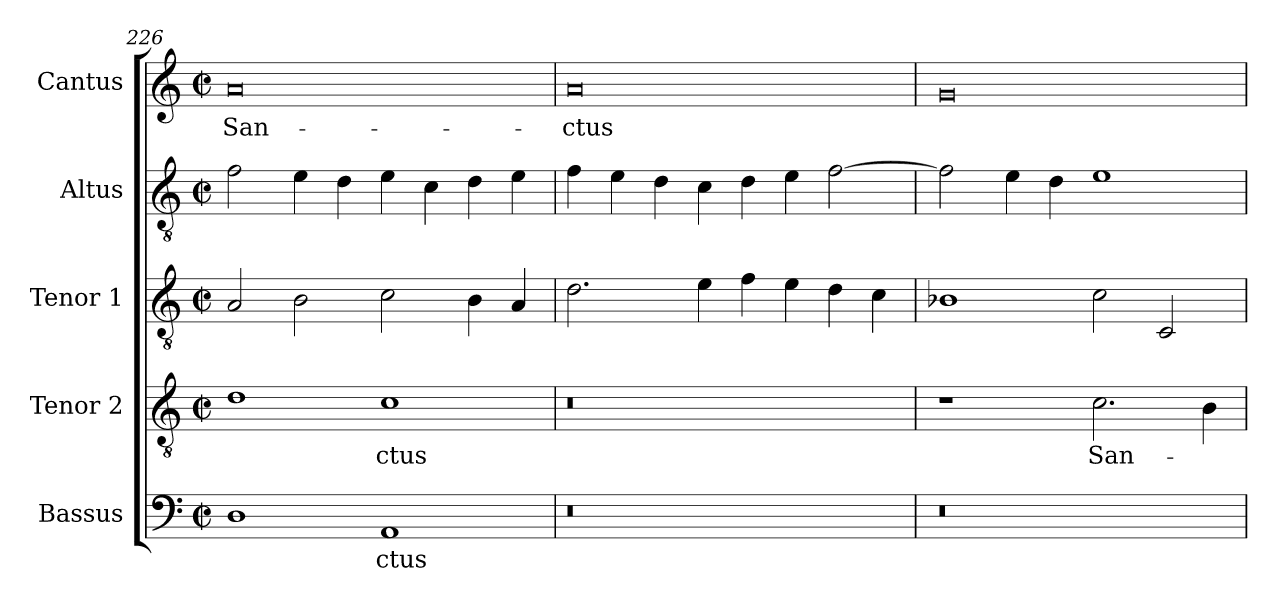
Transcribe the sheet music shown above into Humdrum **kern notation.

**kern	**text	**kern	**text	**kern	**kern	**kern	**text
*part5	*part5	*part4	*part4	*part3	*part2	*part1	*part1
*staff5	*staff5	*staff4	*staff4	*staff3	*staff2	*staff1	*staff1
*I"Bassus	*	*I"Tenor 2	*	*I"Tenor 1	*I"Altus	*I"Cantus	*
*clefF4	*	*clefGv2	*	*clefGv2	*clefGv2	*clefG2	*
*k[]	*	*k[]	*	*k[]	*k[]	*k[]	*
*C:	*	*C:	*	*C:	*C:	*C:	*
*M2/2	*	*M2/2	*	*M2/2	*M2/2	*M2/2	*
*met(c|)	*	*met(c|)	*	*met(c|)	*met(c|)	*met(c|)	*
=226	=226	=226	=226	=226	=226	=226	=226
!	!	!	!	!	!	!	!LO:LY:b:cj
1D	.	1d	.	2A/	2f\	0a	San-
.	.	.	.	2B\	4e\	.	.
.	.	.	.	.	4d\	.	.
!	!LO:LY:b:cj	!	!LO:LY:b:cj	!	!	!	!
1AA	-ctus	1c	-ctus	2c\	4e\	.	.
.	.	.	.	.	4c\	.	.
.	.	.	.	4B\	4d\	.	.
.	.	.	.	4A/	4e\	.	.
!!LO:LB:g=z
=227	=227	=227	=227	=227	=227	=227	=227
!	!	!	!	!	!	!	!LO:LY:b:cj
0r	.	0r	.	2.d\	4f\	0a	-ctus
.	.	.	.	.	4e\	.	.
.	.	.	.	.	4d\	.	.
.	.	.	.	4e\	4c\	.	.
.	.	.	.	4f\	4d\	.	.
.	.	.	.	4e\	4e\	.	.
.	.	.	.	4d\	[>2f\	.	.
.	.	.	.	4c\	.	.	.
=228	=228	=228	=228	=228	=228	=228	=228
0r	.	1r	.	1B-X	2f\]	0g	.
.	.	.	.	.	4e\	.	.
.	.	.	.	.	4d\	.	.
!	!	!	!LO:LY:b:cj	!	!	!	!
.	.	2.c\	San-	2c\	1e	.	.
.	.	.	.	2C/	.	.	.
.	.	4B\	.	.	.	.	.
=	=	=	=	=	=	=	=
*-	*-	*-	*-	*-	*-	*-	*-
